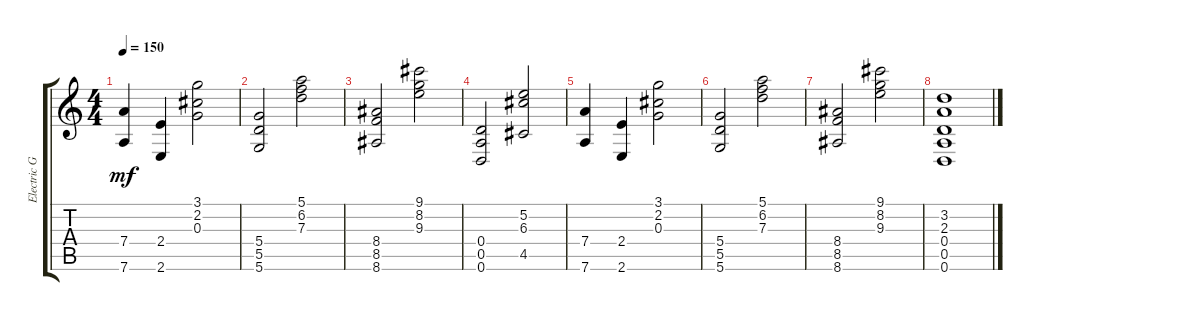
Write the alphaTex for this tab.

\track ("Electric Guitar 2" "Electric G") {instrument distortionguitar}
\staff {score tabs}
\tuning (E4 B3 G3 D3 A2 D2) {hide}
\ts (4 4)
\tempo 150
\clef g2
\ks c
(7.4 7.6).4{dy mf} (2.4 2.6).4 (3.1 2.2 0.3).2 |
(5.4 5.5 5.6).2 (5.1 6.2 7.3).2 |
(8.4 8.5 8.6).2 (9.1 8.2 9.3).2 |
(0.4 0.5 0.6).2 (5.2 6.3 4.5).2 |
(7.4 7.6).4 (2.4 2.6).4 (3.1 2.2 0.3).2 |
(5.4 5.5 5.6).2 (5.1 6.2 7.3).2 |
(8.4 8.5 8.6).2 (9.1 8.2 9.3).2 |
(3.2 2.3 0.4 0.5 0.6).1
